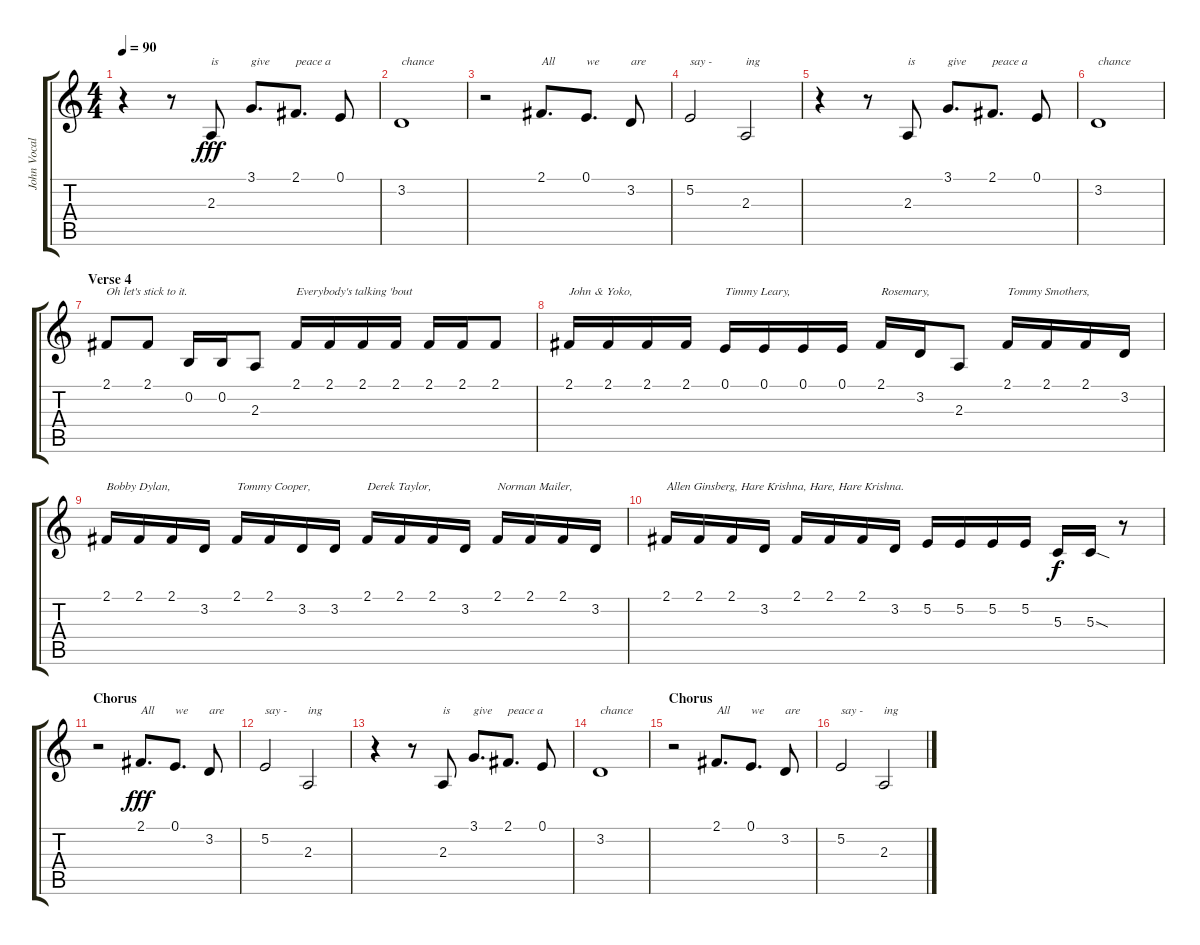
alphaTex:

\track ("John Vocals" "John Vocal") {instrument clarinet}
\staff {score tabs}
\tuning (E4 B3 G3 D3 A2 E2) {hide}
\ts (4 4)
\tempo 90
\clef g2
\ks c
r.4{dy fff} r.8 2.3.8{txt "is"} 3.1.8{d txt "give"} 2.1.8{d txt "peace a "} 0.1.8 |
3.2.1{txt "chance"} |
r.2 2.1.8{d txt "All "} 0.1.8{d txt "we"} 3.2.8{txt "are"} |
5.2.2{txt "say -"} 2.3.2{txt "ing"} |
r.4 r.8 2.3.8{txt "is"} 3.1.8{d txt "give"} 2.1.8{d txt "peace a "} 0.1.8 |
3.2.1{txt "chance"} |
\section ("" "Verse 4")
2.1.8{txt "Oh let's stick to it."} 2.1.8 0.2.16 0.2.16 2.3.8 2.1.16{txt "Everybody's talking 'bout"} 2.1.16 2.1.16 2.1.16 2.1.16 2.1.16 2.1.8 |
2.1.16{txt "John & Yoko,"} 2.1.16 2.1.16 2.1.16 0.1.16{txt "Timmy Leary,"} 0.1.16 0.1.16 0.1.16 2.1.16{txt "Rosemary,"} 3.2.16 2.3.8 2.1.16{txt "Tommy Smothers,"} 2.1.16 2.1.16 3.2.16 |
2.1.16{txt "Bobby Dylan,"} 2.1.16 2.1.16 3.2.16 2.1.16{txt "Tommy Cooper,"} 2.1.16 3.2.16 3.2.16 2.1.16{txt "Derek Taylor,"} 2.1.16 2.1.16 3.2.16 2.1.16{txt "Norman Mailer,"} 2.1.16 2.1.16 3.2.16 |
2.1.16{txt "Allen Ginsberg, Hare Krishna, Hare, Hare Krishna."} 2.1.16 2.1.16 3.2.16 2.1.16 2.1.16 2.1.16 3.2.16 5.2.16 5.2.16 5.2.16 5.2.16 5.3.16{dy f} 5.3{sod}.16 r.8 |
\section ("" "Chorus")
r.2 2.1.8{d txt "All " dy fff} 0.1.8{d txt "we"} 3.2.8{txt "are"} |
5.2.2{txt "say -"} 2.3.2{txt "ing"} |
r.4 r.8 2.3.8{txt "is"} 3.1.8{d txt "give"} 2.1.8{d txt "peace a "} 0.1.8 |
3.2.1{txt "chance"} |
\section ("" "Chorus")
r.2 2.1.8{d txt "All "} 0.1.8{d txt "we"} 3.2.8{txt "are"} |
5.2.2{txt "say -"} 2.3.2{txt "ing"}
